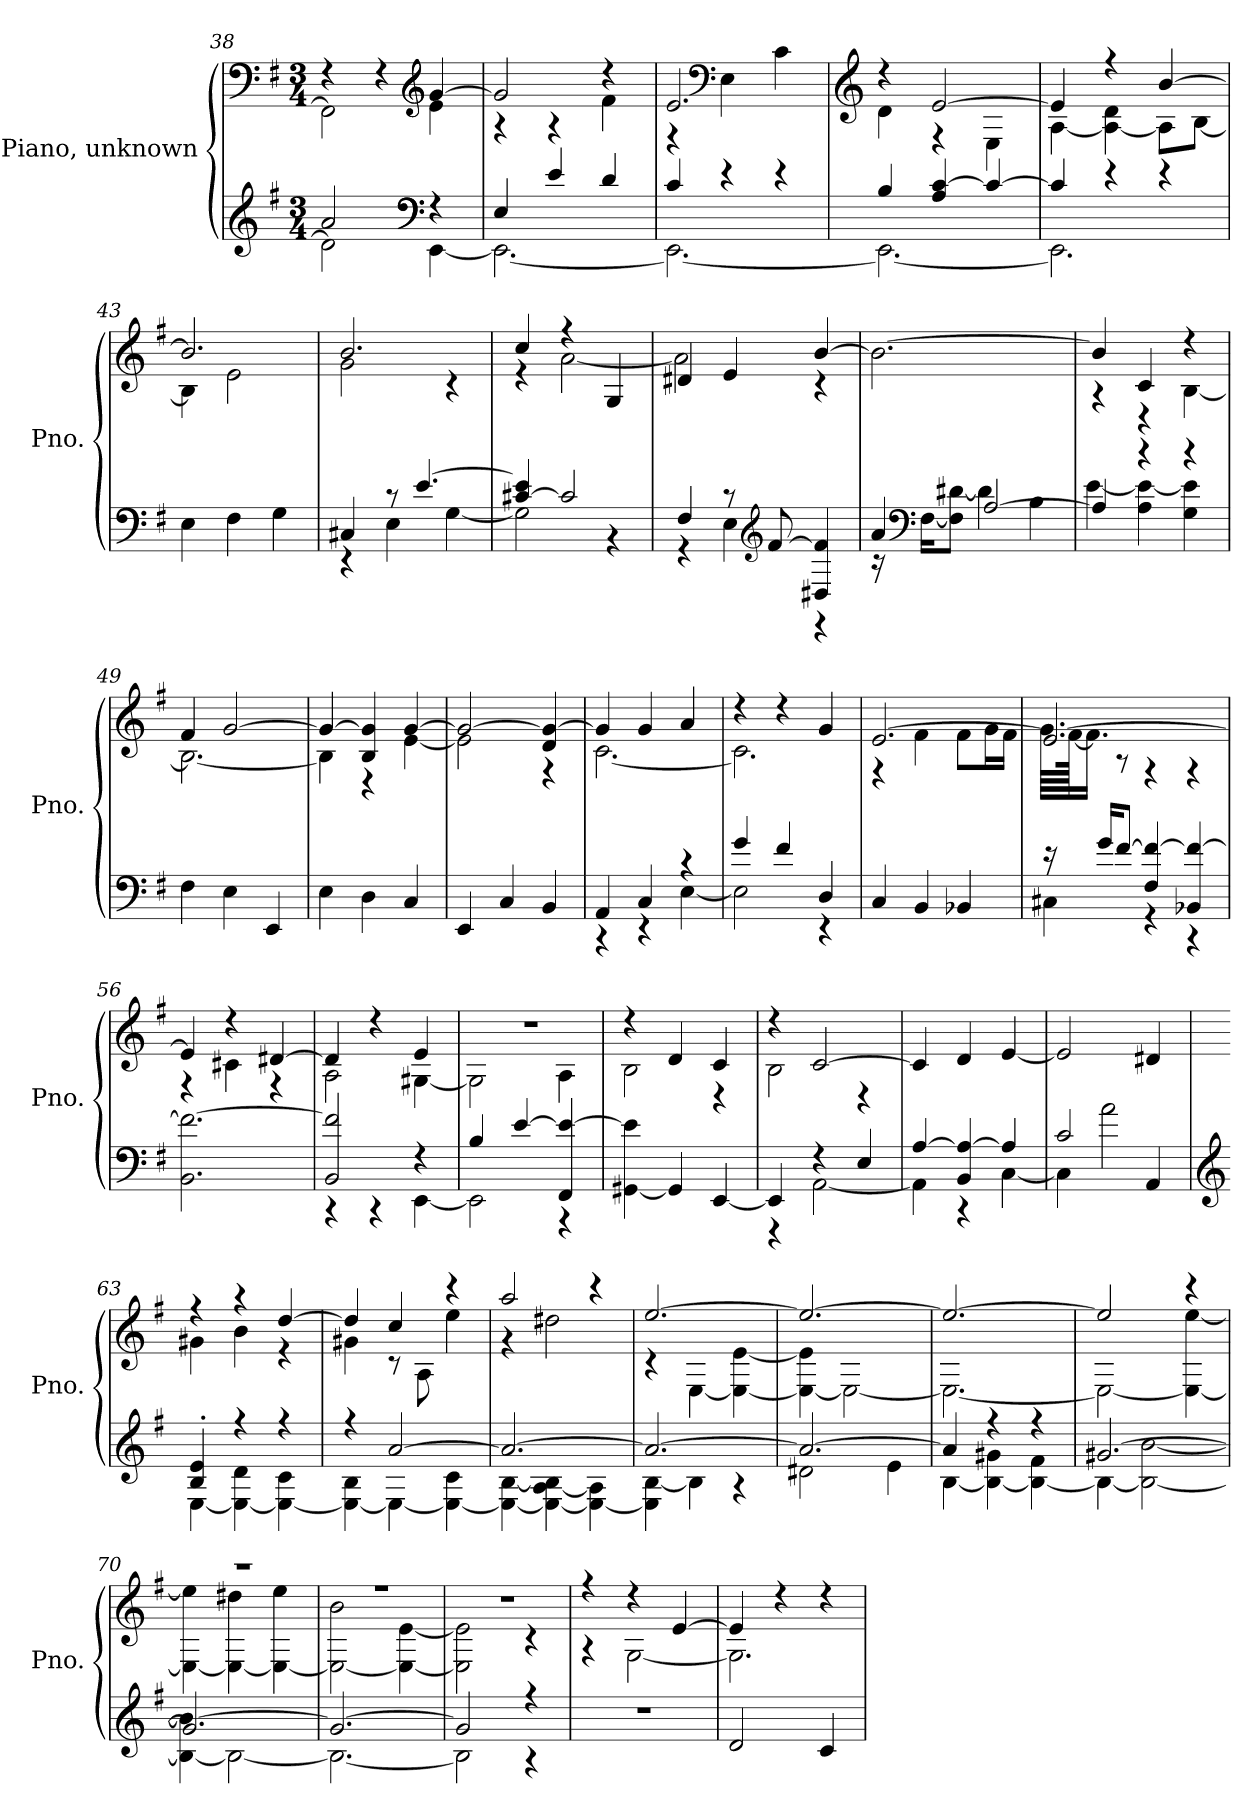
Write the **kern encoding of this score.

**kern	**kern
*part1	*part1
*staff2	*staff1
*I"Piano, unknown	*
*I'Pno.	*
*clefG2	*clefF4
*k[f#]	*k[f#]
*M3/4	*M3/4
=38	=38
*^	*^
2a/	2d#\]	4r	2FF#\]
.	.	4r	.
*clefF4	*	*clefG2	*
4r	[4EE\	[4g/	4e\
=39	=39	=39	=39
4E/	2.EE\_	2g/]	4r
4e/	.	.	4r
4d/	.	4r	4f#\
=40	=40	=40	=40
4c/	2.EE\_	2.e/	4r
*	*	*clefF4	*
4r	.	.	4E\
4r	.	.	4c\
!!LO:LB:g=z	!!
=41	=41	=41	=41
*	*	*clefG2	*
4B/	2.EE\_	4r	4d\
4A/ [4c/	.	[2e/	4r
4c/_	.	.	4E\
=42	=42	=42	=42
4c/]	2.EE\]	4e/]	[4A\
4r	.	4r	4A\_ 4d\
4r	.	[4b/	8A\L]
.	.	.	[8B\J
*v	*v	*	*
=43	=43	=43
4E\	2.b/]	4B\]
4F#\	.	2e\
4G\	.	.
=44	=44	=44
*^	*	*
4C#X/	4r	2.b/	2g\
8r	4E\	.	.
[4.e/	.	.	.
.	[4G\	.	4r
=45	=45	=45	=45
[4c#X/ 4e/]	2G\]	4cc/	4r
2c#/]	.	4r	[2a\
.	4r	4G/	.
=46	=46	=46	=46
4F#/	4r	4d#X/	2a\]
8r	4E\	4e/	.
*clefG2	*	*	*
[8f#/	.	.	.
4D#X/ 4f#/]	4r	[4b/	4r
*	*	*v	*v
!!LO:PB:g=z
=47	=47	=47
4a/	16r	2.b\_
*clefF4	*	*
.	[16F#\KL	.
.	8F#\] [8d#X\J	.
[2A/	4d#\]	.
.	4B\	.
=48	=48	=48
*	*	*^
4A/]	[4e\	4b/]	4r
4r	4A\ 4e\_	4c/	4r
4r	4G\ 4e\]	4r	[4B\
*v	*v	*	*
=49	=49	=49
4F#\	4f#/	2.B\_
4E\	[2g/	.
4EE/	.	.
=50	=50	=50
4E\	4g/_	4B\]
4D\	4B/ 4g/]	4r
4C/	[4g/	[4e\
=51	=51	=51
4EE/	2g/_	2e\]
4C/	.	.
4BB/	4d/ 4g/_	4r
=52	=52	=52
*^	*	*
4AA/	4r	4g/]	[2.c\
4C/	4r	4g/	.
4r	[4E\	4a/	.
=53	=53	=53	=53
4g/	2E\]	4r	2.c\]
4f#/	.	4r	.
4D/	4r	4g/	.
*v	*v	*	*
=54	=54	=54
4C/	[2.e/	4r
4BB/	.	4f#\
4BB-X/	.	8f#\L
.	.	16g\L
.	.	16f#\JJ
!!LO:LB:g=z	!!
=55	=55	=55
*^	*	*
16r	4C#X\	2.e/_	64.g\LLLL
.	.	.	[128f#\JJK
.	.	.	16.f#\JJ]
16g/KL	.	.	.
[8f#/J	.	.	8r
4F#/ 4f#/_	4r	.	4r
4BB-X/ 4f#/_	4r	.	4r
*v	*v	*	*
=56	=56	=56
2.BB\ 2.f#\_	4e/]	4r
.	4r	4c#X\
.	[4d#X/	4r
=57	=57	=57
*^	*	*
2BB/ 2f#/]	4r	4d#/]	2A\
.	4r	4r	.
4r	[4EE\	4e/	[4G#X\
=58	=58	=58	=58
4B/	2EE\]	2.r	2G#\]
[4e/	.	.	.
4FF#/ 4e/_	4r	.	4A\
*v	*v	*	*
=59	=59	=59
[4GG#X\ 4e\]	4r	2B\
4GG#/]	4d/	.
[4EE/	4c/	4r
=60	=60	=60
*^	*	*
4EE/]	4r	4r	2B\
4r	[2AA\	[2c/	.
4E/	.	.	4r
*	*	*v	*v
=61	=61	=61
[4A/	4AA\]	4c/]
4BB/ 4A/_	4r	4d/
4A/]	[4C\	[4e/
!!LO:LB:g=z
=62	=62	=62
2c/	4C\]	2e/]
.	2a\	.
4AA/	.	4d#X/
=63	=63	=63
*clefG2	*	*
*	*	*^
4B/' 4e/'	[4E\	4r	4g#X\
4r	4E\_ 4d\	4r	4b\
4r	4E\_ 4c\	[4dd/	4r
=64	=64	=64	=64
4r	4E\_ 4B\	4dd/]	4g#X\
[2a/	4E\_	4cc/	8r
.	.	.	8A\
.	4E\_ 4c\	4r	4ee\
=65	=65	=65	=65
2.a/_	4E\_ [4B\	2aa/	4r
.	4E\_ [4A\ 4B\]	.	2dd#X\
.	4E\_ 4A\]	4r	.
=66	=66	=66	=66
2.a/_	4E\] [4B\	[2.ee/	4r
.	4B\]	.	[4E\
.	4r	.	4E\_ [4e\
=67	=67	=67	=67
2.a/_	2d#X\	2.ee/_	4E\_ 4e\]
.	.	.	2E\_
.	4e\	.	.
=68	=68	=68	=68
4a/]	[4B\	2.ee/_	2.E\_
4r	4B\_ 4g#X\	.	.
4r	4B\_ 4f#\	.	.
!!LO:LB:g=z	!!
=69	=69	=69	=69
[2.g#X/	4B\_	2ee/]	2E\_
.	2B\_ [2b\	.	.
.	.	4r	4E\_ [4ee\
=70	=70	=70	=70
2.g#/_	4B\_ 4b\]	2.r	4E\_ 4ee\]
.	2B\_	.	4E\_ 4dd#X\
.	.	.	4E\_ 4ee\
=71	=71	=71	=71
2.g#/_	2.B\_	2.r	2E\_ 2b\
.	.	.	4E\_ [4e\
=72	=72	=72	=72
2g#/]	2B\]	2.r	2E\] 2e\]
4r	4r	.	4r
*v	*v	*	*
=73	=73	=73
2.r	4r	4r
.	4r	[2G\
.	[4e/	.
=74	=74	=74
2d/	4e/]	2.G\]
.	4r	.
4c/	4r	.
*	*v	*v
=	=
*-	*-
